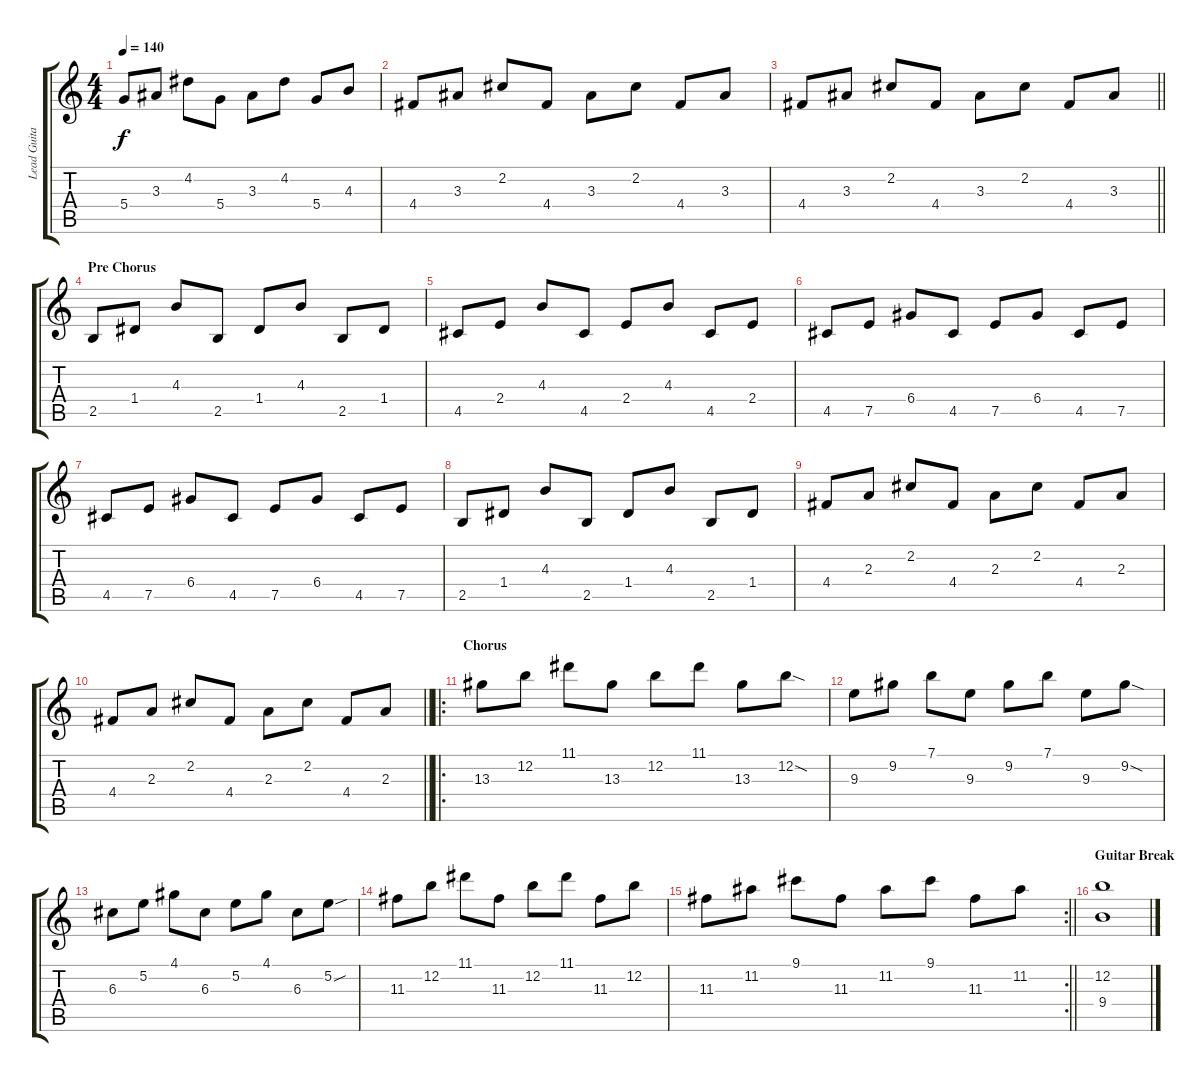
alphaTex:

\track ("Lead Guitar" "Lead Guita") {instrument overdrivenguitar}
\staff {score tabs}
\tuning (E4 B3 G3 D3 A2 E2) {hide}
\ts (4 4)
\tempo 140
\clef g2
\ks c
5.4.8{dy f} 3.3.8 4.2.8 5.4.8 3.3.8 4.2.8 5.4.8 4.3.8 |
4.4.8 3.3.8 2.2.8 4.4.8 3.3.8 2.2.8 4.4.8 3.3.8 |
\barLineRight lightlight
4.4.8 3.3.8 2.2.8 4.4.8 3.3.8 2.2.8 4.4.8 3.3.8 |
\section ("" "Pre Chorus")
2.5.8 1.4.8 4.3.8 2.5.8 1.4.8 4.3.8 2.5.8 1.4.8 |
4.5.8 2.4.8 4.3.8 4.5.8 2.4.8 4.3.8 4.5.8 2.4.8 |
4.5.8 7.5.8 6.4.8 4.5.8 7.5.8 6.4.8 4.5.8 7.5.8 |
4.5.8 7.5.8 6.4.8 4.5.8 7.5.8 6.4.8 4.5.8 7.5.8 |
2.5.8 1.4.8 4.3.8 2.5.8 1.4.8 4.3.8 2.5.8 1.4.8 |
4.4.8 2.3.8 2.2.8 4.4.8 2.3.8 2.2.8 4.4.8 2.3.8 |
\barLineRight lightlight
4.4.8 2.3.8 2.2.8 4.4.8 2.3.8 2.2.8 4.4.8 2.3.8 |
\ro
\section ("" "Chorus")
13.3.8 12.2.8 11.1.8 13.3.8 12.2.8 11.1.8 13.3.8 12.2{sod}.8 |
9.3.8 9.2.8 7.1.8 9.3.8 9.2.8 7.1.8 9.3.8 9.2{sod}.8 |
6.3.8 5.2.8 4.1.8 6.3.8 5.2.8 4.1.8 6.3.8 5.2{sou}.8 |
11.3.8 12.2.8 11.1.8 11.3.8 12.2.8 11.1.8 11.3.8 12.2.8 |
\rc 2
\barLineRight lightlight
11.3.8 11.2.8 9.1.8 11.3.8 11.2.8 9.1.8 11.3.8 11.2.8 |
\section ("" "Guitar Break")
(12.2 9.4).1
